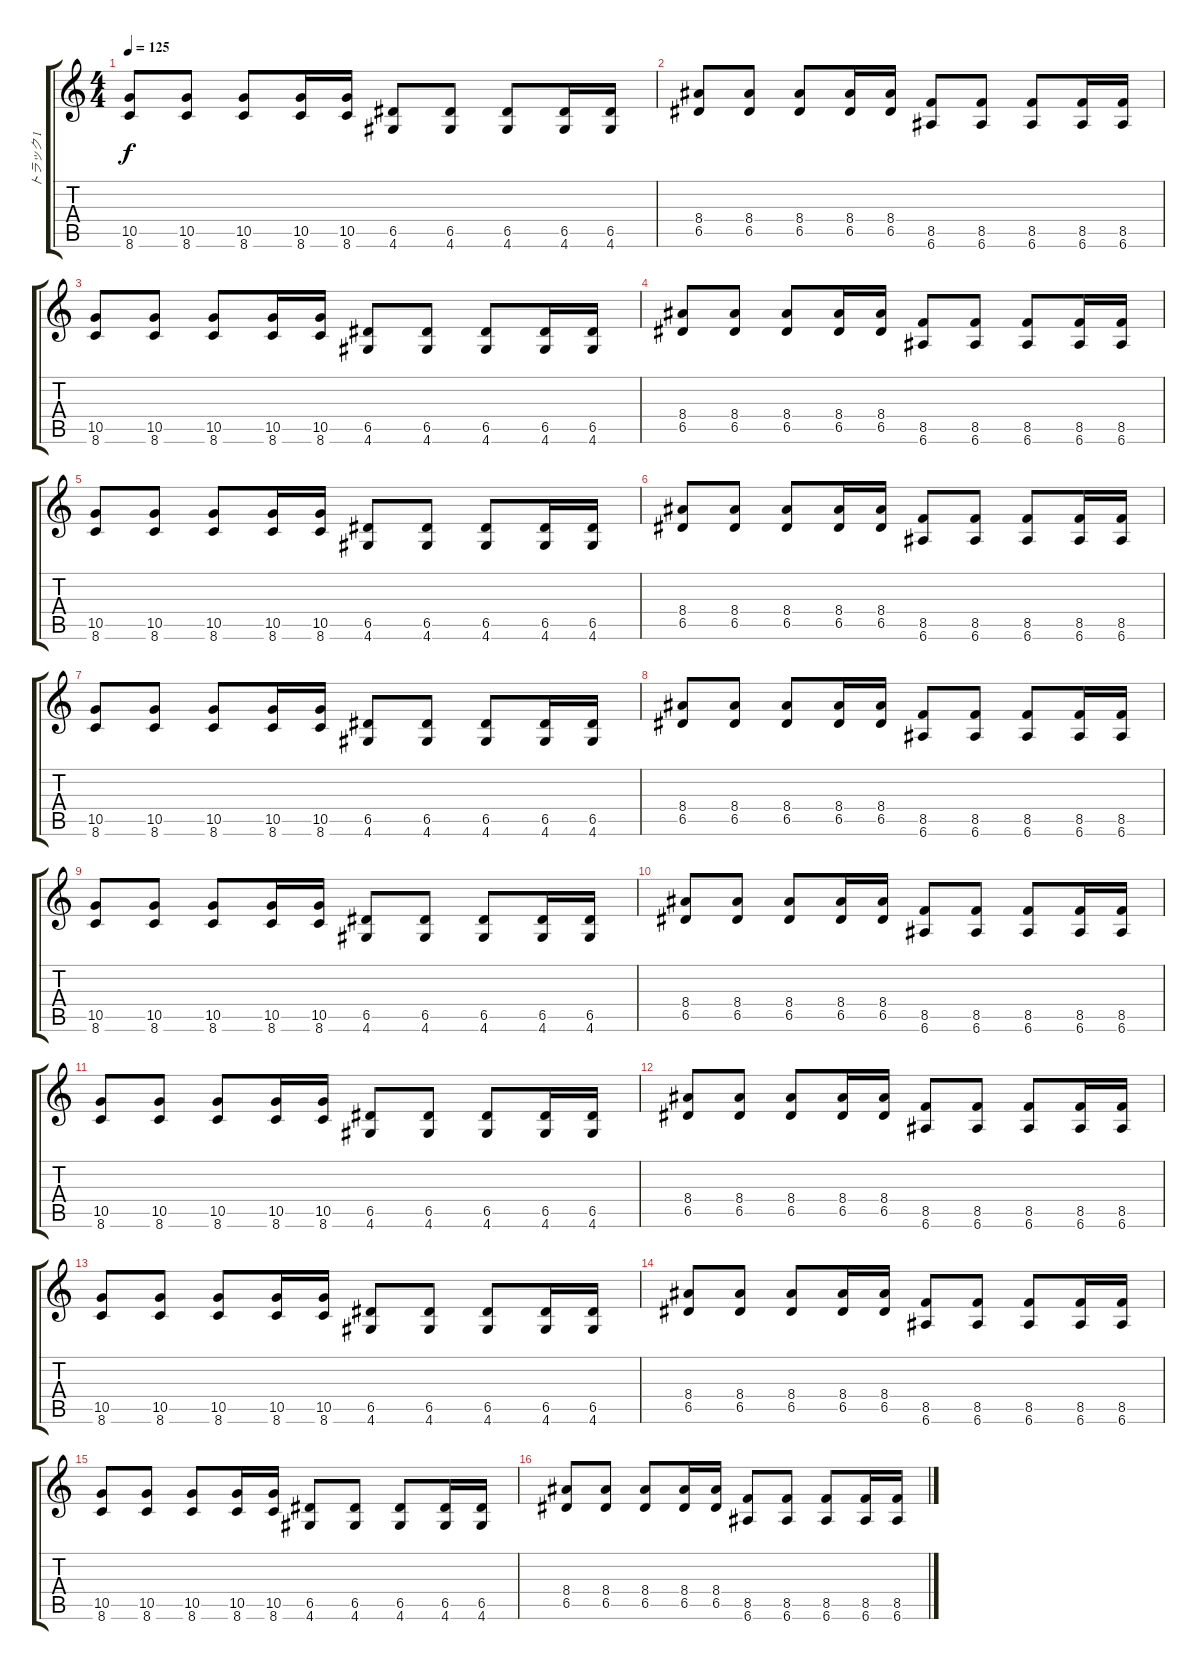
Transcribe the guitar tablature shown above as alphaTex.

\track ("トラック 1" "トラック 1") {instrument overdrivenguitar}
\staff {score tabs}
\tuning (E4 B3 G3 D3 A2 E2) {hide}
\ts (4 4)
\tempo 125
\clef g2
\ks c
(10.5 8.6).8{dy f} (10.5 8.6).8 (10.5 8.6).8 (10.5 8.6).16 (10.5 8.6).16 (6.5 4.6).8 (6.5 4.6).8 (6.5 4.6).8 (6.5 4.6).16 (6.5 4.6).16 |
(8.4 6.5).8 (8.4 6.5).8 (8.4 6.5).8 (8.4 6.5).16 (8.4 6.5).16 (8.5 6.6).8 (8.5 6.6).8 (8.5 6.6).8 (8.5 6.6).16 (8.5 6.6).16 |
(10.5 8.6).8 (10.5 8.6).8 (10.5 8.6).8 (10.5 8.6).16 (10.5 8.6).16 (6.5 4.6).8 (6.5 4.6).8 (6.5 4.6).8 (6.5 4.6).16 (6.5 4.6).16 |
(8.4 6.5).8 (8.4 6.5).8 (8.4 6.5).8 (8.4 6.5).16 (8.4 6.5).16 (8.5 6.6).8 (8.5 6.6).8 (8.5 6.6).8 (8.5 6.6).16 (8.5 6.6).16 |
(10.5 8.6).8 (10.5 8.6).8 (10.5 8.6).8 (10.5 8.6).16 (10.5 8.6).16 (6.5 4.6).8 (6.5 4.6).8 (6.5 4.6).8 (6.5 4.6).16 (6.5 4.6).16 |
(8.4 6.5).8 (8.4 6.5).8 (8.4 6.5).8 (8.4 6.5).16 (8.4 6.5).16 (8.5 6.6).8 (8.5 6.6).8 (8.5 6.6).8 (8.5 6.6).16 (8.5 6.6).16 |
(10.5 8.6).8 (10.5 8.6).8 (10.5 8.6).8 (10.5 8.6).16 (10.5 8.6).16 (6.5 4.6).8 (6.5 4.6).8 (6.5 4.6).8 (6.5 4.6).16 (6.5 4.6).16 |
(8.4 6.5).8 (8.4 6.5).8 (8.4 6.5).8 (8.4 6.5).16 (8.4 6.5).16 (8.5 6.6).8 (8.5 6.6).8 (8.5 6.6).8 (8.5 6.6).16 (8.5 6.6).16 |
(10.5 8.6).8 (10.5 8.6).8 (10.5 8.6).8 (10.5 8.6).16 (10.5 8.6).16 (6.5 4.6).8 (6.5 4.6).8 (6.5 4.6).8 (6.5 4.6).16 (6.5 4.6).16 |
(8.4 6.5).8 (8.4 6.5).8 (8.4 6.5).8 (8.4 6.5).16 (8.4 6.5).16 (8.5 6.6).8 (8.5 6.6).8 (8.5 6.6).8 (8.5 6.6).16 (8.5 6.6).16 |
(10.5 8.6).8 (10.5 8.6).8 (10.5 8.6).8 (10.5 8.6).16 (10.5 8.6).16 (6.5 4.6).8 (6.5 4.6).8 (6.5 4.6).8 (6.5 4.6).16 (6.5 4.6).16 |
(8.4 6.5).8 (8.4 6.5).8 (8.4 6.5).8 (8.4 6.5).16 (8.4 6.5).16 (8.5 6.6).8 (8.5 6.6).8 (8.5 6.6).8 (8.5 6.6).16 (8.5 6.6).16 |
(10.5 8.6).8 (10.5 8.6).8 (10.5 8.6).8 (10.5 8.6).16 (10.5 8.6).16 (6.5 4.6).8 (6.5 4.6).8 (6.5 4.6).8 (6.5 4.6).16 (6.5 4.6).16 |
(8.4 6.5).8 (8.4 6.5).8 (8.4 6.5).8 (8.4 6.5).16 (8.4 6.5).16 (8.5 6.6).8 (8.5 6.6).8 (8.5 6.6).8 (8.5 6.6).16 (8.5 6.6).16 |
(10.5 8.6).8 (10.5 8.6).8 (10.5 8.6).8 (10.5 8.6).16 (10.5 8.6).16 (6.5 4.6).8 (6.5 4.6).8 (6.5 4.6).8 (6.5 4.6).16 (6.5 4.6).16 |
(8.4 6.5).8 (8.4 6.5).8 (8.4 6.5).8 (8.4 6.5).16 (8.4 6.5).16 (8.5 6.6).8 (8.5 6.6).8 (8.5 6.6).8 (8.5 6.6).16 (8.5 6.6).16
